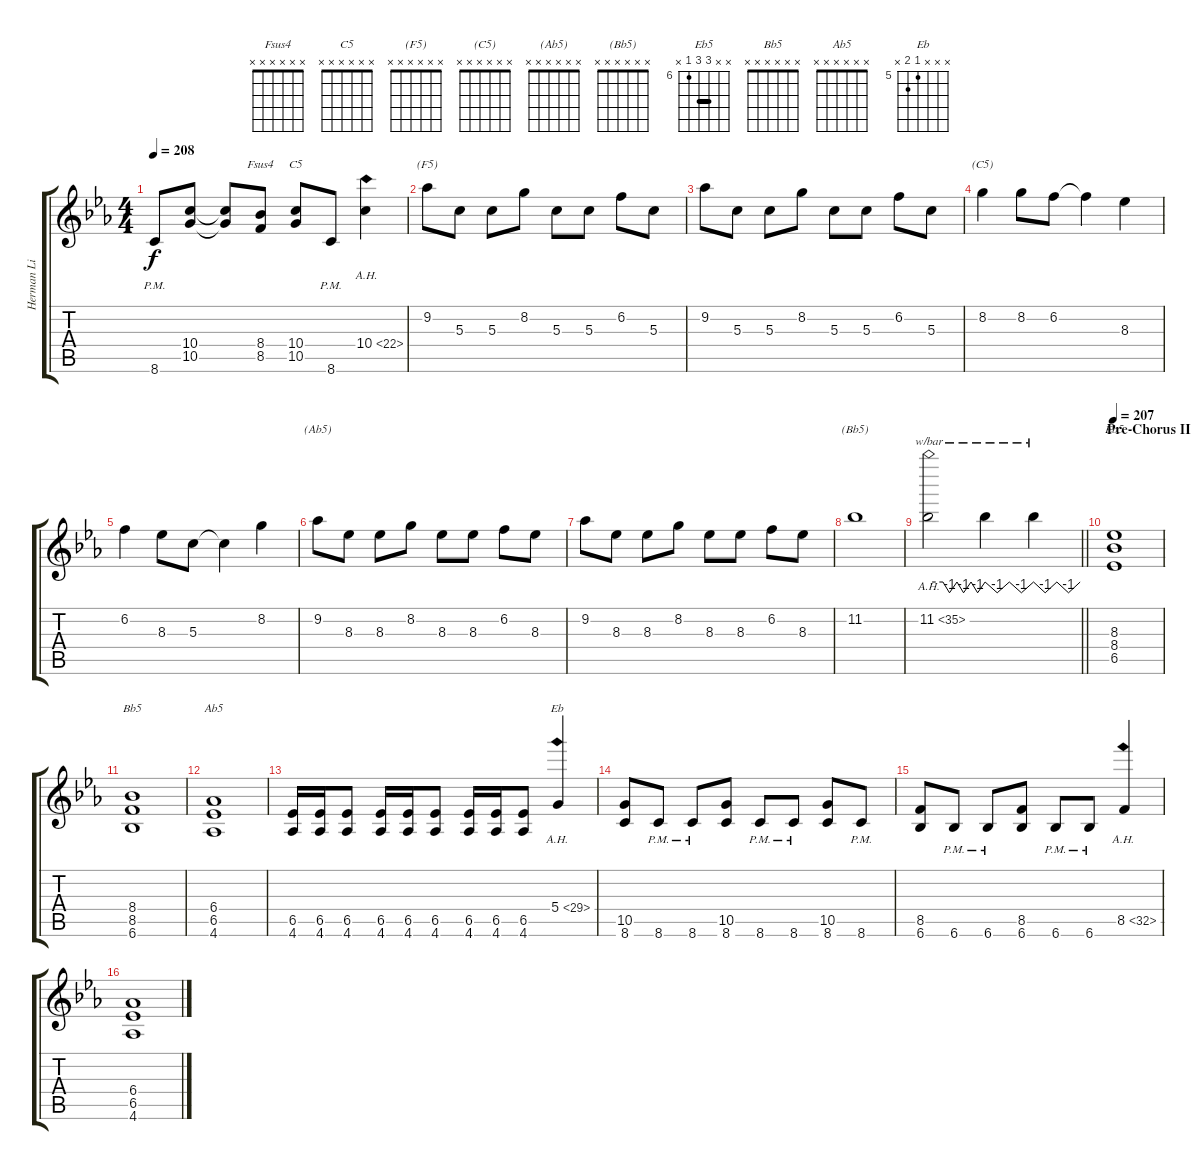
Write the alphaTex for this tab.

\track ("Herman Li (Lead 1 and Rhythm)" "Herman Li ") {instrument distortionguitar}
\staff {score tabs}
\tuning (E4 B3 G3 D3 A2 E2) {hide}
\chord ("Fsus4" x x x x x x)
\chord ("C5" x x x x x x)
\chord ("(F5)" x x x x x x)
\chord ("(C5)" x x x x x x)
\chord ("(Ab5)" x x x x x x)
\chord ("(Bb5)" x x x x x x)
\chord ("Eb5" x x 8 8 6 x) {firstfret 6 barre 8}
\chord ("Bb5" x x x x x x)
\chord ("Ab5" x x x x x x)
\chord ("Eb" x x x 5 6 x) {firstfret 5}
\ts (4 4)
\tempo 208
\clef g2
\ks eb
8.6{pm}.8{dy f} (10.4 10.5).8 (10.4{t} 10.5{t}).8 (8.4 8.5).8{ch "Fsus4"} (10.4 10.5).8{ch "C5"} 8.6{pm}.8 10.4{ah 12}.4 |
9.2.8{ch "(F5)"} 5.3.8 5.3.8 8.2.8 5.3.8 5.3.8 6.2.8 5.3.8 |
9.2.8 5.3.8 5.3.8 8.2.8 5.3.8 5.3.8 6.2.8 5.3.8 |
8.2.4{ch "(C5)"} 8.2.8 6.2.8 6.2{t}.4 8.3.4 |
6.2.4 8.3.8 5.3.8 5.3{t}.4 8.2.4 |
9.2.8{ch "(Ab5)"} 8.3.8 8.3.8 8.2.8 8.3.8 8.3.8 6.2.8 8.3.8 |
9.2.8 8.3.8 8.3.8 8.2.8 8.3.8 8.3.8 6.2.8 8.3.8 |
11.2.1{ch "(Bb5)"} |
\barLineRight lightlight
11.2{ah 24}.2{tbe (custom default 0 0 15 0 22 -4 30 0 37 -4 45 0 52 -4 60 0)} 11.2{t}.4{tbe (custom default 0 0 15 -4 30 0 45 -4 60 0)} 11.2{t}.4{tbe (custom default 0 0 15 -4 30 0 45 -4 60 0)} |
\section ("" "Pre-Chorus II")
\tempo 207
(8.3 8.4 6.5).1{ch "Eb5"} |
(8.4 8.5 6.6).1{ch "Bb5"} |
(6.4 6.5 4.6).1{ch "Ab5"} |
(6.5 4.6).16 (6.5 4.6).16 (6.5 4.6).8 (6.5 4.6).16 (6.5 4.6).16 (6.5 4.6).8 (6.5 4.6).16 (6.5 4.6).16 (6.5 4.6).8 5.4{ah 24}.4{ch "Eb"} |
(10.5 8.6).8 8.6{pm}.8 8.6{pm}.8 (10.5 8.6).8 8.6{pm}.8 8.6{pm}.8 (10.5 8.6).8 8.6{pm}.8 |
(8.5 6.6).8 6.6{pm}.8 6.6{pm}.8 (8.5 6.6).8 6.6{pm}.8 6.6{pm}.8 8.5{ah 24}.4 |
(6.4 6.5 4.6).1
